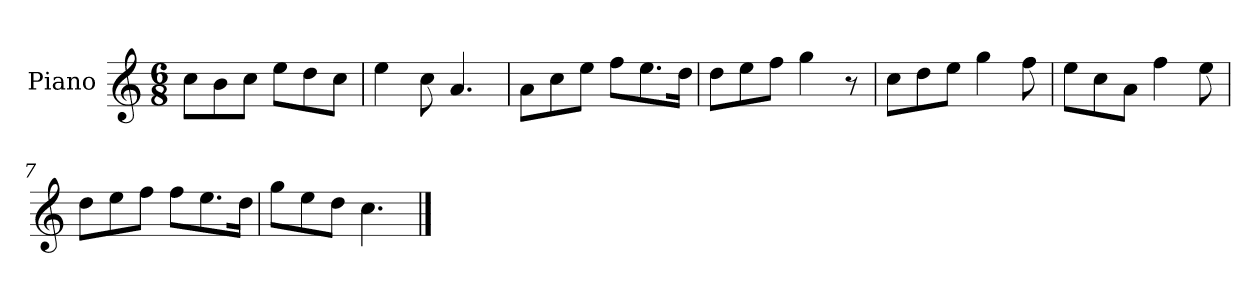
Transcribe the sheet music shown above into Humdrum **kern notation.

**kern
*part1
*staff1
*I"Piano
*I'Pno
*clefG2
*k[]
*C:
*M6/8
=1
8cc\L
8b\
8cc\J
8ee\L
8dd\
8cc\J
=2
4ee\
8cc\
4.a/
=3
8a\L
8cc\
8ee\J
8ff\L
8.ee\
16dd\Jk
=4
8dd\L
8ee\
8ff\J
4gg\
8r
=5
8cc\L
8dd\
8ee\J
4gg\
8ff\
=6
8ee\L
8cc\
8a\J
4ff\
8ee\
=7
8dd\L
8ee\
8ff\J
8ff\L
8.ee\
16dd\Jk
=8
8gg\L
8ee\
8dd\J
4.cc\
==
*-
